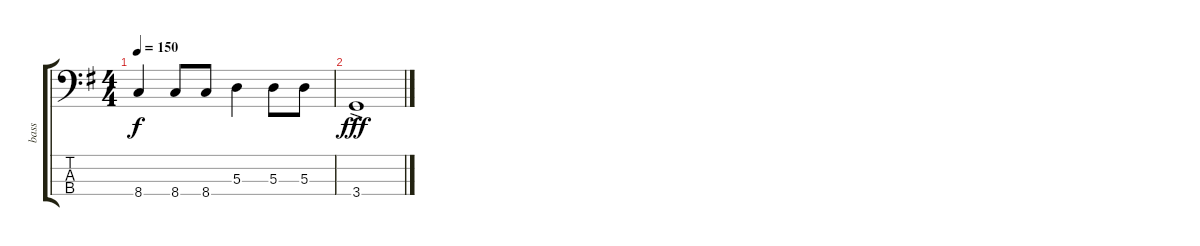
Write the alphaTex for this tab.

\track ("bass" "bass") {instrument electricbassfinger}
\staff {score tabs}
\tuning (G2 D2 A1 E1) {hide}
\ts (4 4)
\tempo 150
\clef f4
\ks g
8.4.4{dy f} 8.4.8 8.4.8 5.3.4 5.3.8 5.3.8 |
3.4{ac}.1{dy fff}
